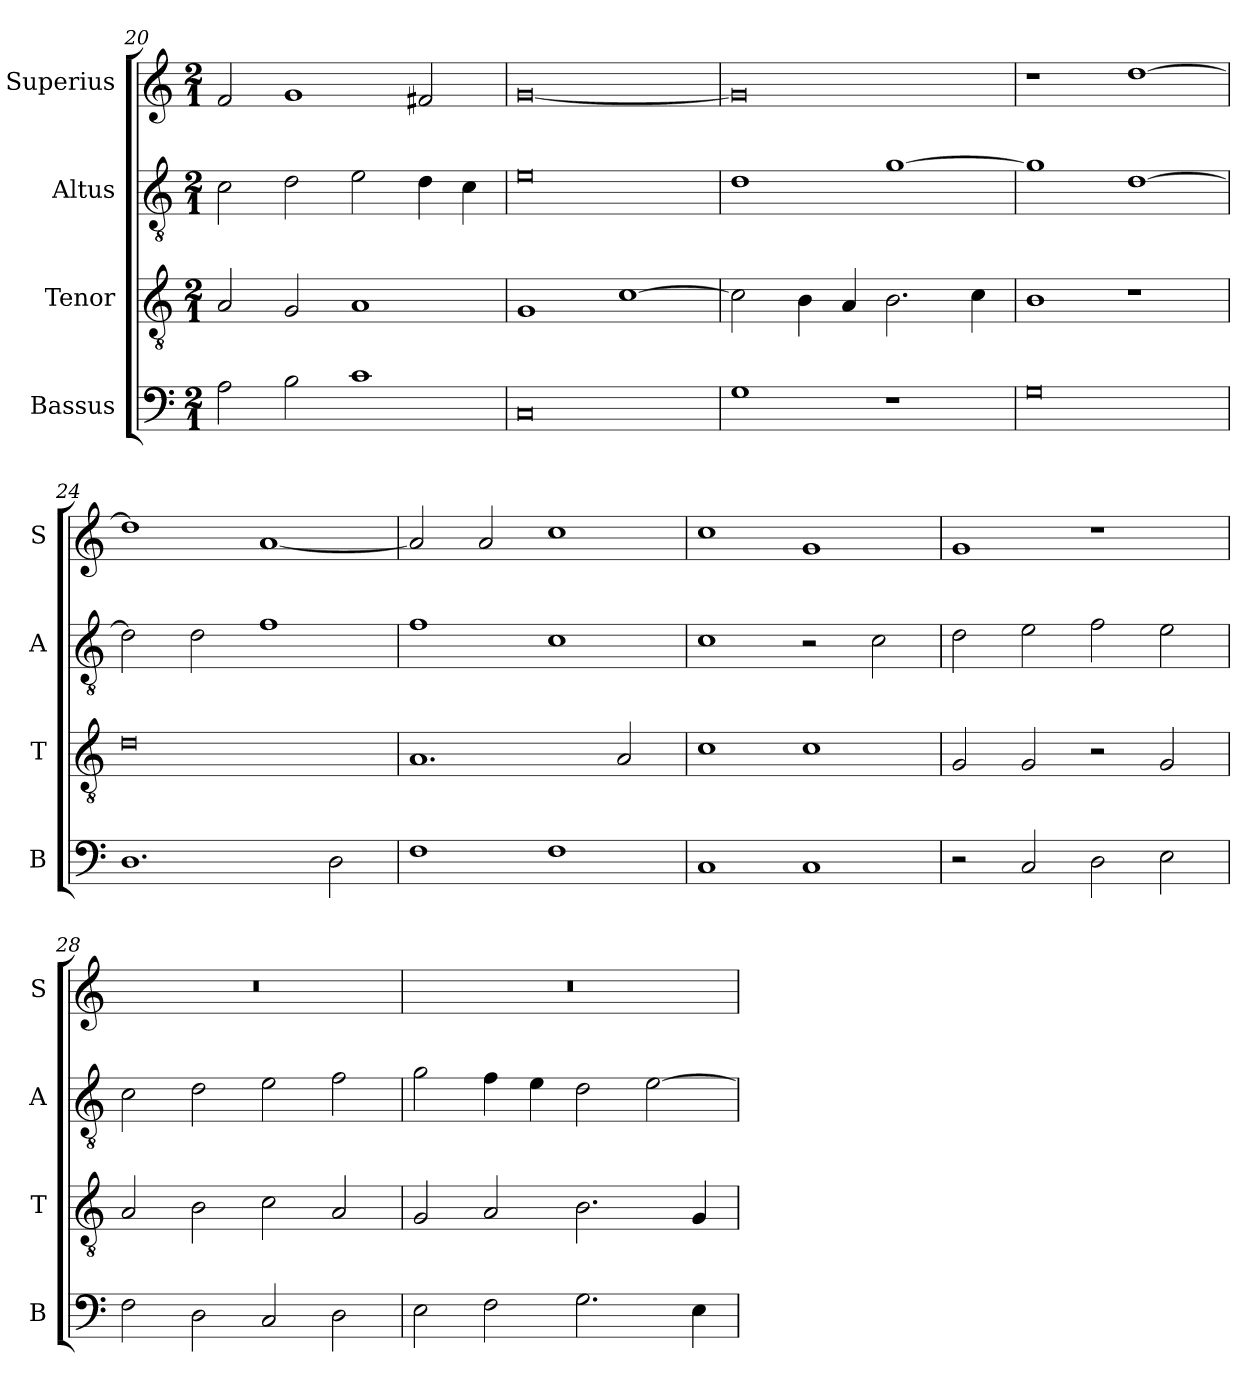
**kern	**kern	**kern	**kern
*part4	*part3	*part2	*part1
*staff4	*staff3	*staff2	*staff1
*I"Bassus	*I"Tenor	*I"Altus	*I"Superius
*I'B	*I'T	*I'A	*I'S
*clefF4	*clefGv2	*clefGv2	*clefG2
*k[]	*k[]	*k[]	*k[]
*C:	*C:	*C:	*C:
*M2/1	*M2/1	*M2/1	*M2/1
=20	=20	=20	=20
2A	2A	2c	2f
2B	2G	2d	1g
1c	1A	2e	.
.	.	4d	2f#X
.	.	4c	.
=21	=21	=21	=21
0C	1G	0e	[0g
.	[1c	.	.
=22	=22	=22	=22
1G	2c]	1d	0g]
.	4B	.	.
.	4A	.	.
1r	2.B	[1g	.
.	4c	.	.
=23	=23	=23	=23
0G	1B	1g]	1r
.	1r	[1d	[1dd
=24	=24	=24	=24
1.D	0d	2d]	1dd]
.	.	2d	.
.	.	1f	[1a
2D	.	.	.
=25	=25	=25	=25
1F	1.A	1f	2a]
.	.	.	2a
1F	.	1c	1cc
.	2A	.	.
=26	=26	=26	=26
1C	1c	1c	1cc
1C	1c	2r	1g
.	.	2c	.
=27	=27	=27	=27
2r	2G	2d	1g
2C	2G	2e	.
2D	2r	2f	1r
2E	2G	2e	.
=28	=28	=28	=28
2F	2A	2c	0r
2D	2B	2d	.
2C	2c	2e	.
2D	2A	2f	.
=29	=29	=29	=29
2E	2G	2g	0r
2F	2A	4f	.
.	.	4e	.
2.G	2.B	2d	.
.	.	[2e	.
4E	4G	.	.
=	=	=	=
*-	*-	*-	*-
